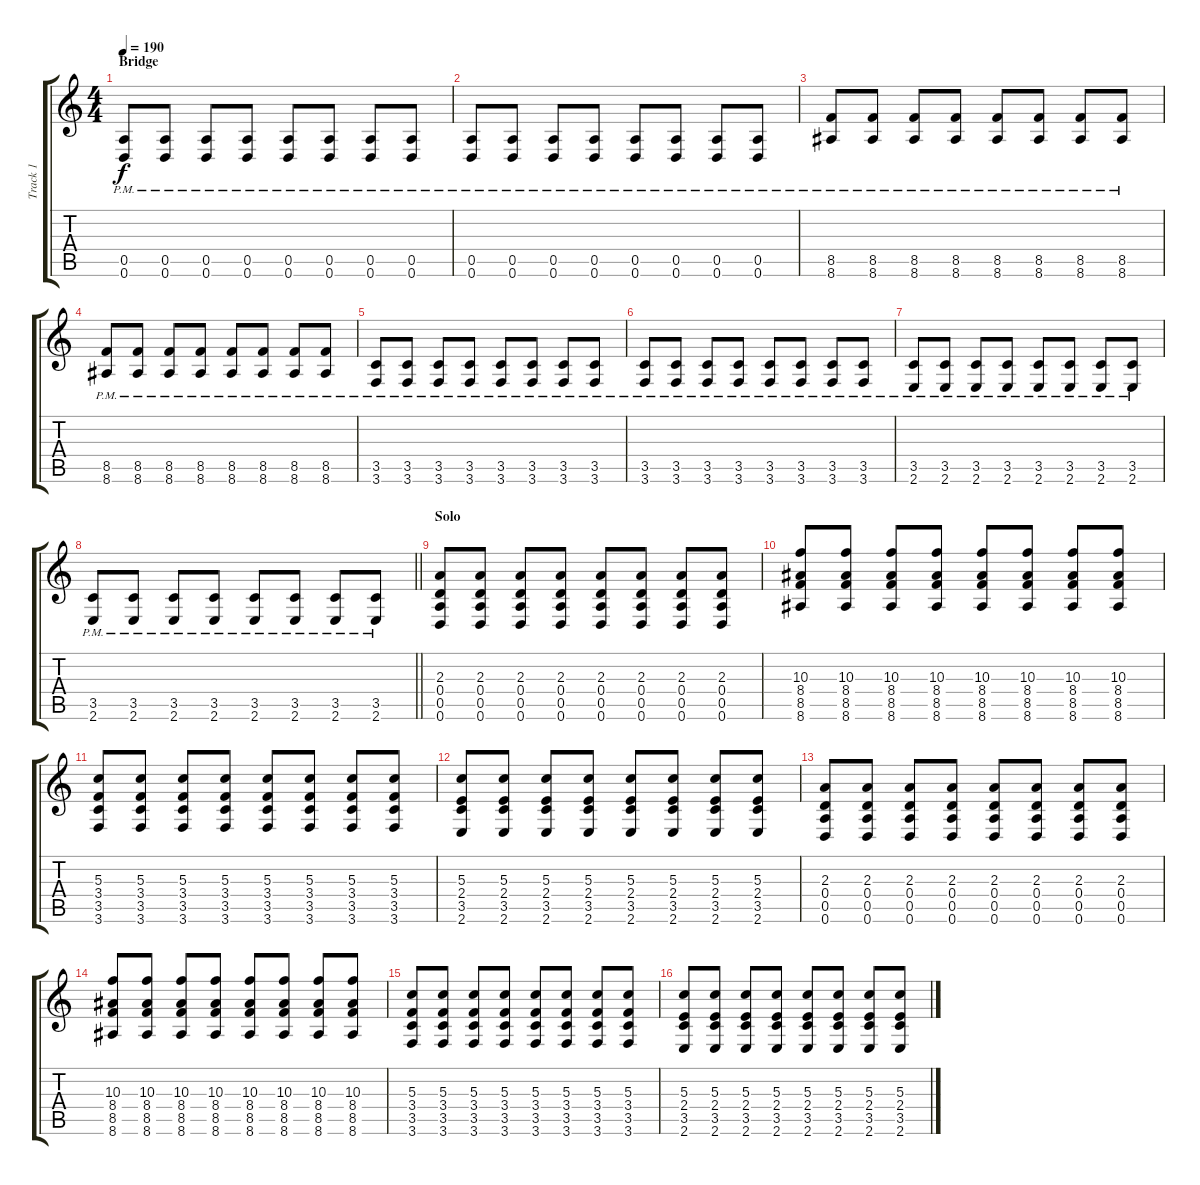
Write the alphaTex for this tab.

\track ("Track 1" "Track 1") {instrument distortionguitar}
\staff {score tabs}
\tuning (E4 B3 G3 D3 A2 D2) {hide}
\ts (4 4)
\section ("" "Bridge")
\tempo 190
\clef g2
\ks c
(0.5{pm} 0.6{pm}).8{dy f} (0.5{pm} 0.6{pm}).8 (0.5{pm} 0.6{pm}).8 (0.5{pm} 0.6{pm}).8 (0.5{pm} 0.6{pm}).8 (0.5{pm} 0.6{pm}).8 (0.5{pm} 0.6{pm}).8 (0.5{pm} 0.6{pm}).8 |
(0.5{pm} 0.6{pm}).8 (0.5{pm} 0.6{pm}).8 (0.5{pm} 0.6{pm}).8 (0.5{pm} 0.6{pm}).8 (0.5{pm} 0.6{pm}).8 (0.5{pm} 0.6{pm}).8 (0.5{pm} 0.6{pm}).8 (0.5{pm} 0.6{pm}).8 |
(8.5{pm} 8.6{pm}).8 (8.5{pm} 8.6{pm}).8 (8.5{pm} 8.6{pm}).8 (8.5{pm} 8.6{pm}).8 (8.5{pm} 8.6{pm}).8 (8.5{pm} 8.6{pm}).8 (8.5{pm} 8.6{pm}).8 (8.5{pm} 8.6{pm}).8 |
(8.5{pm} 8.6{pm}).8 (8.5{pm} 8.6{pm}).8 (8.5{pm} 8.6{pm}).8 (8.5{pm} 8.6{pm}).8 (8.5{pm} 8.6{pm}).8 (8.5{pm} 8.6{pm}).8 (8.5{pm} 8.6{pm}).8 (8.5{pm} 8.6{pm}).8 |
(3.5{pm} 3.6{pm}).8 (3.5{pm} 3.6{pm}).8 (3.5{pm} 3.6{pm}).8 (3.5{pm} 3.6{pm}).8 (3.5{pm} 3.6{pm}).8 (3.5{pm} 3.6{pm}).8 (3.5{pm} 3.6{pm}).8 (3.5{pm} 3.6{pm}).8 |
(3.5{pm} 3.6{pm}).8 (3.5{pm} 3.6{pm}).8 (3.5{pm} 3.6{pm}).8 (3.5{pm} 3.6{pm}).8 (3.5{pm} 3.6{pm}).8 (3.5{pm} 3.6{pm}).8 (3.5{pm} 3.6{pm}).8 (3.5{pm} 3.6{pm}).8 |
(3.5{pm} 2.6{pm}).8 (3.5{pm} 2.6{pm}).8 (3.5{pm} 2.6{pm}).8 (3.5{pm} 2.6{pm}).8 (3.5{pm} 2.6{pm}).8 (3.5{pm} 2.6{pm}).8 (3.5{pm} 2.6{pm}).8 (3.5{pm} 2.6{pm}).8 |
\barLineRight lightlight
(3.5{pm} 2.6{pm}).8 (3.5{pm} 2.6{pm}).8 (3.5{pm} 2.6{pm}).8 (3.5{pm} 2.6{pm}).8 (3.5{pm} 2.6{pm}).8 (3.5{pm} 2.6{pm}).8 (3.5{pm} 2.6{pm}).8 (3.5{pm} 2.6{pm}).8 |
\section ("" "Solo")
(2.3 0.4 0.5 0.6).8 (2.3 0.4 0.5 0.6).8 (2.3 0.4 0.5 0.6).8 (2.3 0.4 0.5 0.6).8 (2.3 0.4 0.5 0.6).8 (2.3 0.4 0.5 0.6).8 (2.3 0.4 0.5 0.6).8 (2.3 0.4 0.5 0.6).8 |
(10.3 8.4 8.5 8.6).8 (10.3 8.4 8.5 8.6).8 (10.3 8.4 8.5 8.6).8 (10.3 8.4 8.5 8.6).8 (10.3 8.4 8.5 8.6).8 (10.3 8.4 8.5 8.6).8 (10.3 8.4 8.5 8.6).8 (10.3 8.4 8.5 8.6).8 |
(5.3 3.4 3.5 3.6).8 (5.3 3.4 3.5 3.6).8 (5.3 3.4 3.5 3.6).8 (5.3 3.4 3.5 3.6).8 (5.3 3.4 3.5 3.6).8 (5.3 3.4 3.5 3.6).8 (5.3 3.4 3.5 3.6).8 (5.3 3.4 3.5 3.6).8 |
(5.3 2.4 3.5 2.6).8 (5.3 2.4 3.5 2.6).8 (5.3 2.4 3.5 2.6).8 (5.3 2.4 3.5 2.6).8 (5.3 2.4 3.5 2.6).8 (5.3 2.4 3.5 2.6).8 (5.3 2.4 3.5 2.6).8 (5.3 2.4 3.5 2.6).8 |
(2.3 0.4 0.5 0.6).8 (2.3 0.4 0.5 0.6).8 (2.3 0.4 0.5 0.6).8 (2.3 0.4 0.5 0.6).8 (2.3 0.4 0.5 0.6).8 (2.3 0.4 0.5 0.6).8 (2.3 0.4 0.5 0.6).8 (2.3 0.4 0.5 0.6).8 |
(10.3 8.4 8.5 8.6).8 (10.3 8.4 8.5 8.6).8 (10.3 8.4 8.5 8.6).8 (10.3 8.4 8.5 8.6).8 (10.3 8.4 8.5 8.6).8 (10.3 8.4 8.5 8.6).8 (10.3 8.4 8.5 8.6).8 (10.3 8.4 8.5 8.6).8 |
(5.3 3.4 3.5 3.6).8 (5.3 3.4 3.5 3.6).8 (5.3 3.4 3.5 3.6).8 (5.3 3.4 3.5 3.6).8 (5.3 3.4 3.5 3.6).8 (5.3 3.4 3.5 3.6).8 (5.3 3.4 3.5 3.6).8 (5.3 3.4 3.5 3.6).8 |
(5.3 2.4 3.5 2.6).8 (5.3 2.4 3.5 2.6).8 (5.3 2.4 3.5 2.6).8 (5.3 2.4 3.5 2.6).8 (5.3 2.4 3.5 2.6).8 (5.3 2.4 3.5 2.6).8 (5.3 2.4 3.5 2.6).8 (5.3 2.4 3.5 2.6).8
